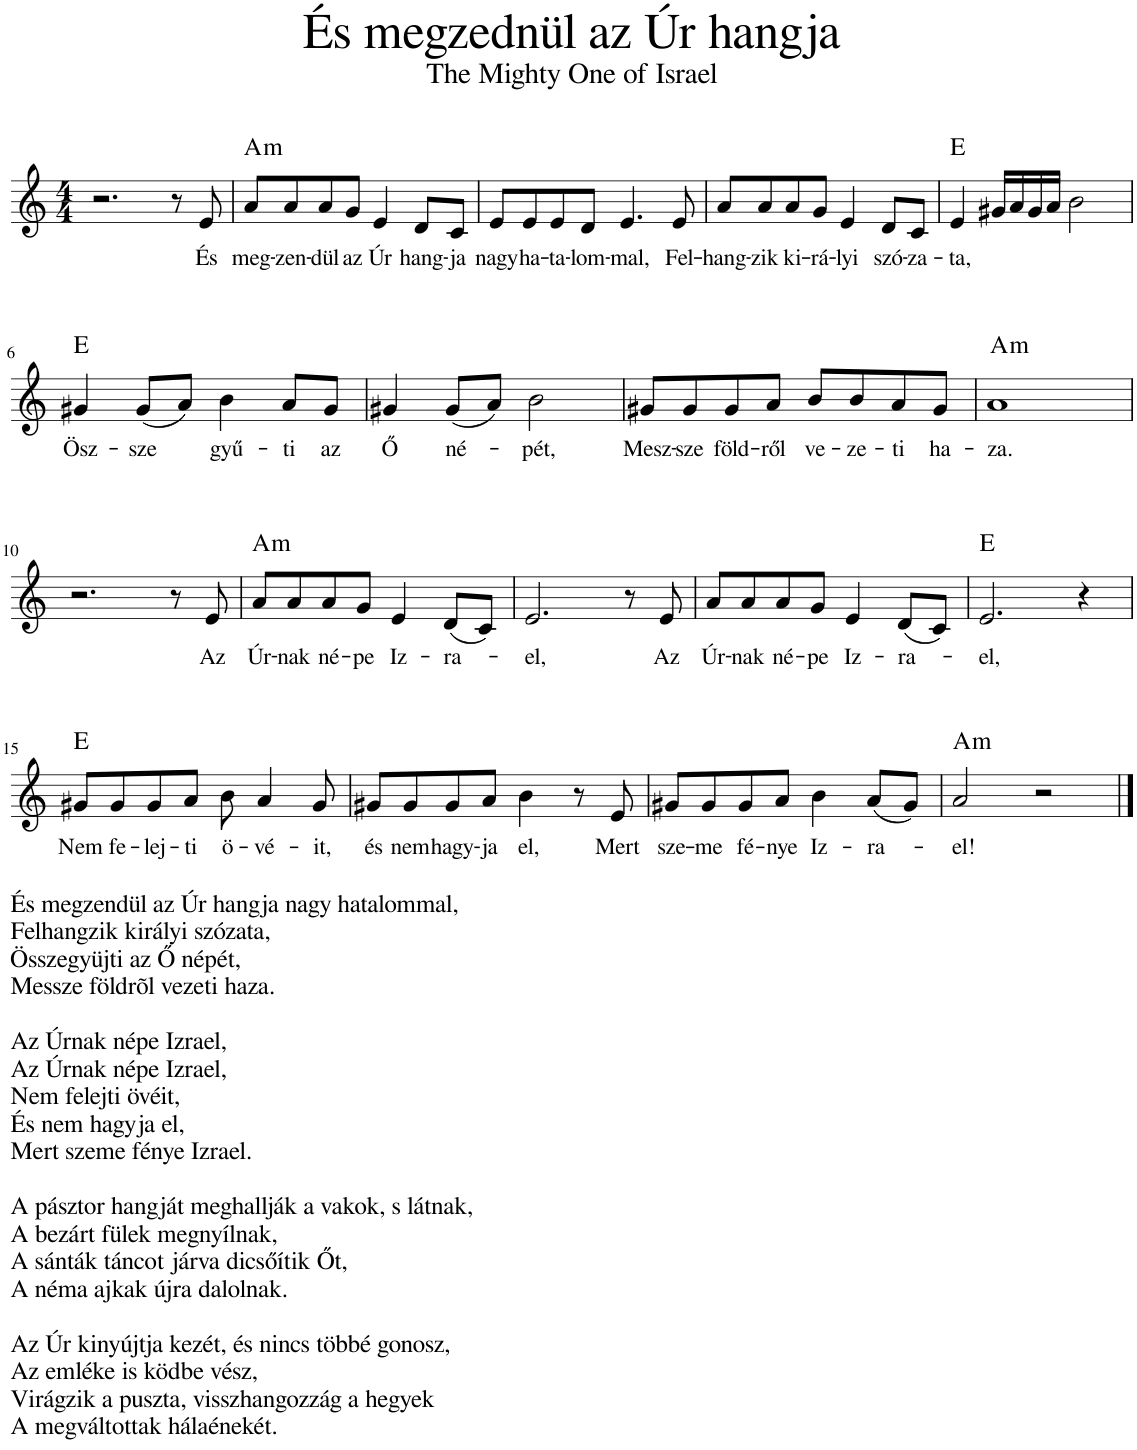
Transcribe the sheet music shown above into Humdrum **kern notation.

**kern	**text	**harte
*part1	*part1	*part1
*staff1	*staff1	*
*I"Piano	*	*
*I'Pno.	*	*
*clefG2	*	*
*k[]	*	*
*M4/4	*	*
=1	=1	=1
2.r	.	.
8r	.	.
!	!LO:LY:b	!
8e/	És	.
=2	=2	=2
!	!LO:LY:b	!LO:H:kt=m
8a/L	meg-	A:min
!	!LO:LY:b	!
8a/	-zen-	.
!	!LO:LY:b	!
8a/	-dül	.
!	!LO:LY:b	!
8g/J	az	.
!	!LO:LY:b	!
4e/	Úr	.
!	!LO:LY:b	!
8d/L	hang-	.
!	!LO:LY:b	!
8c/J	-ja	.
=3	=3	=3
!	!LO:LY:b	!
8e/L	nagy	.
!	!LO:LY:b	!
8e/	ha-	.
!	!LO:LY:b	!
8e/	-ta-	.
!	!LO:LY:b	!
8d/J	-lom-	.
!	!LO:LY:b	!
4.e/	-mal,	.
!	!LO:LY:b	!
8e/	Fel-	.
=4	=4	=4
!	!LO:LY:b	!
8a/L	-hang-	.
!	!LO:LY:b	!
8a/	-zik	.
!	!LO:LY:b	!
8a/	ki-	.
!	!LO:LY:b	!
8g/J	-rá-	.
!	!LO:LY:b	!
4e/	-lyi	.
!	!LO:LY:b	!
8d/L	szó-	.
!	!LO:LY:b	!
8c/J	-za-	.
=5	=5	=5
!	!LO:LY:b	!
4e/	-ta,	E:maj
16g#X/LL	.	.
16a/	.	.
16g#/	.	.
16a/JJ	.	.
2b\	.	.
!!LO:LB:g=z
=6	=6	=6
!	!LO:LY:b	!
4g#X/	Ösz-	E:maj
!	!LO:LY:b	!
(8g#/L	-sze	.
8a/J)	.	.
!	!LO:LY:b	!
4b\	gyű-	.
!	!LO:LY:b	!
8a/L	-ti	.
!	!LO:LY:b	!
8g#/J	az	.
=7	=7	=7
!	!LO:LY:b	!
4g#X/	Ő	.
!	!LO:LY:b	!
(8g#/L	né-	.
8a/J)	.	.
!	!LO:LY:b	!
2b\	-pét,	.
=8	=8	=8
!	!LO:LY:b	!
8g#X/L	Mesz-	.
!	!LO:LY:b	!
8g#/	-sze	.
!	!LO:LY:b	!
8g#/	föld-	.
!	!LO:LY:b	!
8a/J	-ről	.
!	!LO:LY:b	!
8b/L	ve-	.
!	!LO:LY:b	!
8b/	-ze-	.
!	!LO:LY:b	!
8a/	-ti	.
!	!LO:LY:b	!
8g#/J	ha-	.
=9	=9	=9
!	!LO:LY:b	!LO:H:kt=m
1a	-za.	A:min
!!LO:LB:g=z
=10	=10	=10
*k[]	*	*
2.r	.	.
8r	.	.
!	!LO:LY:b	!
8e/	Az	.
=11	=11	=11
!	!LO:LY:b	!LO:H:kt=m
8a/L	Úr-	A:min
!	!LO:LY:b	!
8a/	-nak	.
!	!LO:LY:b	!
8a/	né-	.
!	!LO:LY:b	!
8g/J	-pe	.
!	!LO:LY:b	!
4e/	Iz-	.
!	!LO:LY:b	!
(8d/L	-ra-	.
8c/J)	.	.
=12	=12	=12
!	!LO:LY:b	!
2.e/	-el,	.
8r	.	.
!	!LO:LY:b	!
8e/	Az	.
=13	=13	=13
!	!LO:LY:b	!
8a/L	Úr-	.
!	!LO:LY:b	!
8a/	-nak	.
!	!LO:LY:b	!
8a/	né-	.
!	!LO:LY:b	!
8g/J	-pe	.
!	!LO:LY:b	!
4e/	Iz-	.
!	!LO:LY:b	!
(8d/L	-ra-	.
8c/J)	.	.
=14	=14	=14
!	!LO:LY:b	!
2.e/	-el,	E:maj
4r	.	.
!!LO:LB:g=z
=15	=15	=15
!LO:TX:b:t=És megzendül az Úr hangja nagy hatalommal,	!	!
!LO:TX:b:t=Felhangzik királyi szózata,	!	!
!LO:TX:b:t=Összegyüjti az Ő népét,	!	!
!LO:TX:b:t=Messze földrõl vezeti haza.	!	!
!LO:TX:b:t=Az Úrnak népe Izrael,	!	!
!LO:TX:b:t=Az Úrnak népe Izrael,	!	!
!LO:TX:b:t=Nem felejti övéit,	!	!
!LO:TX:b:t=És nem hagyja el,	!	!
!LO:TX:b:t=Mert szeme fénye Izrael.	!	!
!LO:TX:b:t=A pásztor hangját meghallják a vakok, s látnak,	!	!
!LO:TX:b:t=A bezárt fülek megnyílnak,	!	!
!LO:TX:b:t=A sánták táncot járva dicsőítik Őt,	!	!
!LO:TX:b:t=A néma ajkak újra dalolnak.	!	!
!LO:TX:b:t=Az Úr kinyújtja kezét, és nincs többé gonosz,	!	!
!LO:TX:b:t=Az emléke is ködbe vész,	!	!
!LO:TX:b:t=Virágzik a puszta, visszhangozzág a hegyek	!	!
!LO:TX:b:t=A megváltottak hálaénekét.	!	!
!	!LO:LY:b	!
8g#X/L	Nem	E:maj
!	!LO:LY:b	!
8g#/	fe-	.
!	!LO:LY:b	!
8g#/	-lej-	.
!	!LO:LY:b	!
8a/J	-ti	.
!	!LO:LY:b	!
8b\	ö-	.
!	!LO:LY:b	!
4a/	-vé-	.
!	!LO:LY:b	!
8g#/	-it,	.
=16	=16	=16
!	!LO:LY:b	!
8g#X/L	és	.
!	!LO:LY:b	!
8g#/	nem	.
!	!LO:LY:b	!
8g#/	hagy-	.
!	!LO:LY:b	!
8a/J	-ja	.
!	!LO:LY:b	!
4b\	el,	.
8r	.	.
!	!LO:LY:b	!
8e/	Mert	.
=17	=17	=17
!	!LO:LY:b	!
8g#X/L	sze-	.
!	!LO:LY:b	!
8g#/	-me	.
!	!LO:LY:b	!
8g#/	fé-	.
!	!LO:LY:b	!
8a/J	-nye	.
!	!LO:LY:b	!
4b\	Iz-	.
!	!LO:LY:b	!
(8a/L	-ra-	.
8g#/J)	.	.
=18	=18	=18
!	!LO:LY:b	!LO:H:kt=m
2a/	-el!	A:min
2r	.	.
==	==	==
*-	*-	*-
